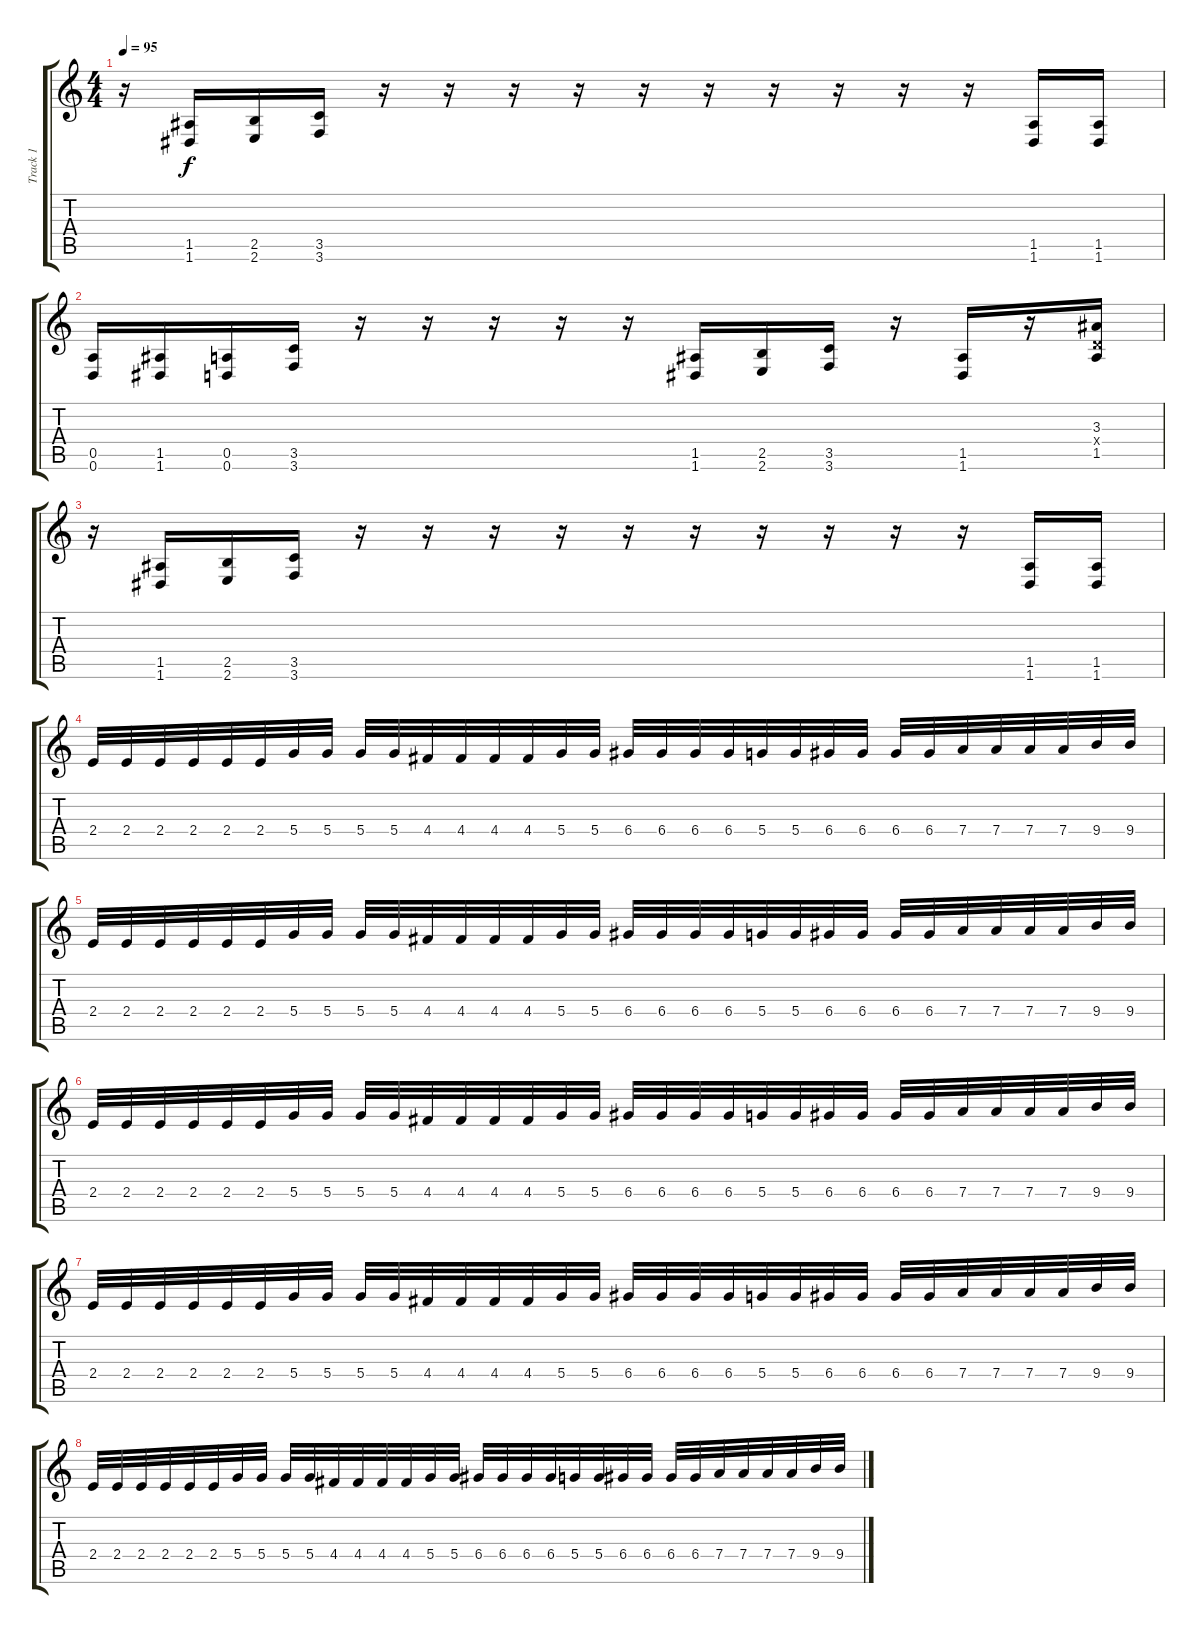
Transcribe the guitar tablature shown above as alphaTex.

\track ("Track 1" "Track 1") {instrument distortionguitar}
\staff {score tabs}
\tuning (E4 B3 G3 D3 A2 D2) {hide}
\ts (4 4)
\tempo 95
\clef g2
\ks c
r.16{dy f} (1.5 1.6).16 (2.5 2.6).16 (3.5 3.6).16 r.16 r.16 r.16 r.16 r.16 r.16 r.16 r.16 r.16 r.16 (1.5 1.6).16 (1.5 1.6).16 |
(0.5 0.6).16 (1.5 1.6).16 (0.5 0.6).16 (3.5 3.6).16 r.16 r.16 r.16 r.16 r.16 (1.5 1.6).16 (2.5 2.6).16 (3.5 3.6).16 r.16 (1.5 1.6).16 r.16 (3.3 0.4{x} 1.5).16 |
r.16 (1.5 1.6).16 (2.5 2.6).16 (3.5 3.6).16 r.16 r.16 r.16 r.16 r.16 r.16 r.16 r.16 r.16 r.16 (1.5 1.6).16 (1.5 1.6).16 |
2.4.32 2.4.32 2.4.32 2.4.32 2.4.32 2.4.32 5.4.32 5.4.32 5.4.32 5.4.32 4.4.32 4.4.32 4.4.32 4.4.32 5.4.32 5.4.32 6.4.32 6.4.32 6.4.32 6.4.32 5.4.32 5.4.32 6.4.32 6.4.32 6.4.32 6.4.32 7.4.32 7.4.32 7.4.32 7.4.32 9.4.32 9.4.32 |
2.4.32 2.4.32 2.4.32 2.4.32 2.4.32 2.4.32 5.4.32 5.4.32 5.4.32 5.4.32 4.4.32 4.4.32 4.4.32 4.4.32 5.4.32 5.4.32 6.4.32 6.4.32 6.4.32 6.4.32 5.4.32 5.4.32 6.4.32 6.4.32 6.4.32 6.4.32 7.4.32 7.4.32 7.4.32 7.4.32 9.4.32 9.4.32 |
2.4.32 2.4.32 2.4.32 2.4.32 2.4.32 2.4.32 5.4.32 5.4.32 5.4.32 5.4.32 4.4.32 4.4.32 4.4.32 4.4.32 5.4.32 5.4.32 6.4.32 6.4.32 6.4.32 6.4.32 5.4.32 5.4.32 6.4.32 6.4.32 6.4.32 6.4.32 7.4.32 7.4.32 7.4.32 7.4.32 9.4.32 9.4.32 |
2.4.32 2.4.32 2.4.32 2.4.32 2.4.32 2.4.32 5.4.32 5.4.32 5.4.32 5.4.32 4.4.32 4.4.32 4.4.32 4.4.32 5.4.32 5.4.32 6.4.32 6.4.32 6.4.32 6.4.32 5.4.32 5.4.32 6.4.32 6.4.32 6.4.32 6.4.32 7.4.32 7.4.32 7.4.32 7.4.32 9.4.32 9.4.32 |
2.4.32 2.4.32 2.4.32 2.4.32 2.4.32 2.4.32 5.4.32 5.4.32 5.4.32 5.4.32 4.4.32 4.4.32 4.4.32 4.4.32 5.4.32 5.4.32 6.4.32 6.4.32 6.4.32 6.4.32 5.4.32 5.4.32 6.4.32 6.4.32 6.4.32 6.4.32 7.4.32 7.4.32 7.4.32 7.4.32 9.4.32 9.4.32
